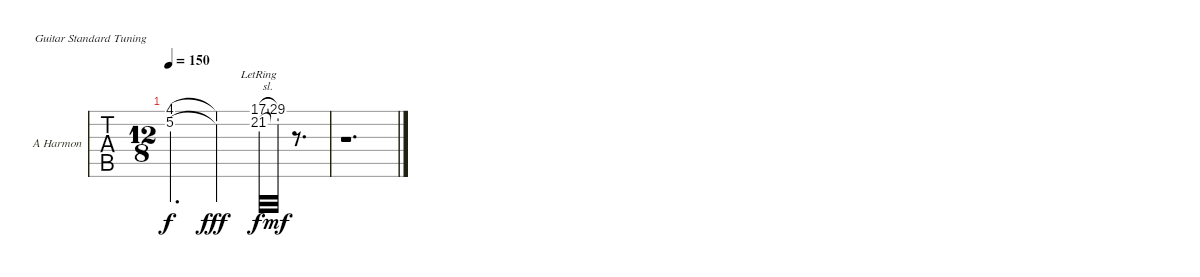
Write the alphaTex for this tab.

\bracketExtendMode nobrackets
\firstSystemTrackNameOrientation horizontal
\otherSystemsTrackNameOrientation horizontal
\defaultBarNumberDisplay FirstOfSystem
\track ("Harmonica Key of A" "A Harmon") {instrument harmonica}
\staff {tabs}
\tuning (E4 B3 G3 D3 A2 E2)
\displaytranspose 12
\ts (12 8)
\tempo 150
\clef g2
\scale
0.329331
\ks c
(4.1{t} 5.2{t}).2{d dy f} (4.1{t} 5.2{t}).2{dy fff} (17.1{sl lr} 21.2).32{dy f} (29.1{hac} 21.2{t}).32{dy mf} r.8{d} |
r.1{d}
